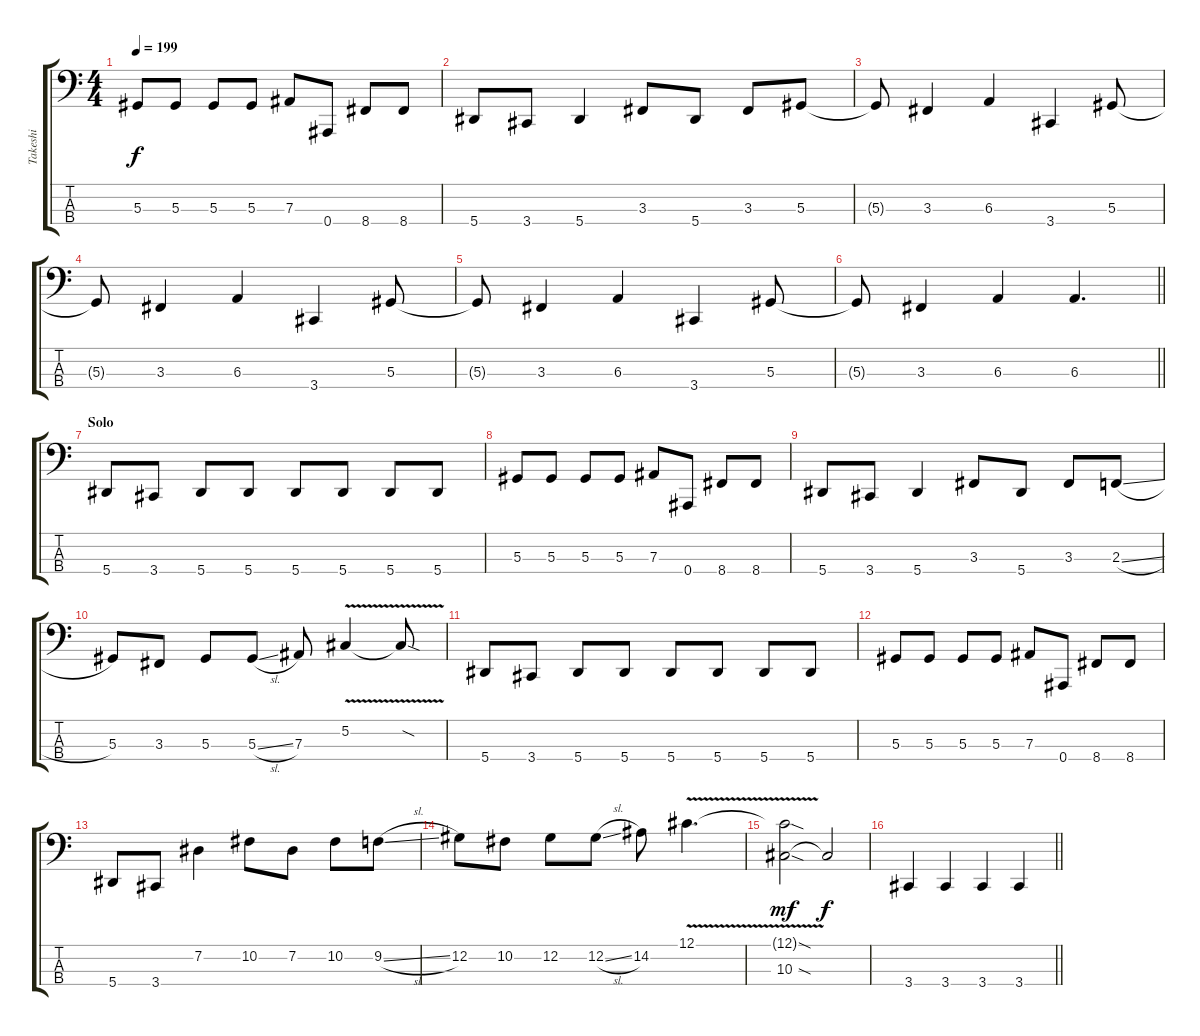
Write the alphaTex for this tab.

\track ("Takeshi" "Takeshi") {instrument electricbasspick}
\staff {score tabs}
\tuning (Db2 Ab1 Eb1 Bb0) {hide}
\ts (4 4)
\tempo 199
\clef f4
\ks c
5.3.8{dy f} 5.3.8 5.3.8 5.3.8 7.3.8 0.4.8 8.4.8 8.4.8 |
5.4.8 3.4.8 5.4.4 3.3.8 5.4.8 3.3.8 5.3.8 |
5.3{t}.8 3.3.4 6.3.4 3.4.4 5.3.8 |
5.3{t}.8 3.3.4 6.3.4 3.4.4 5.3.8 |
5.3{t}.8 3.3.4 6.3.4 3.4.4 5.3.8 |
\barLineRight lightlight
5.3{t}.8 3.3.4 6.3.4 6.3.4{d} |
\section ("" "Solo")
5.4.8 3.4.8 5.4.8 5.4.8 5.4.8 5.4.8 5.4.8 5.4.8 |
5.3.8 5.3.8 5.3.8 5.3.8 7.3.8 0.4.8 8.4.8 8.4.8 |
5.4.8 3.4.8 5.4.4 3.3.8 5.4.8 3.3.8 2.3{sl}.8 |
5.3.8 3.3.8 5.3.8 5.3{sl}.8 7.3.8 5.2{v}.4 5.2{sod t}.8 |
5.4.8 3.4.8 5.4.8 5.4.8 5.4.8 5.4.8 5.4.8 5.4.8 |
5.3.8 5.3.8 5.3.8 5.3.8 7.3.8 0.4.8 8.4.8 8.4.8 |
5.4.8 3.4.8 7.2.4 10.2.8 7.2.8 10.2.8 9.2{sl}.8 |
12.2.8 10.2.8 12.2.8 12.2{sl}.8 14.2.8 12.1{v}.4{d} |
(12.1{sod t} 10.3{sod}).2{dy mf} 10.3{t}.2{dy f} |
\barLineRight lightlight
3.4.4 3.4.4 3.4.4 3.4.4
